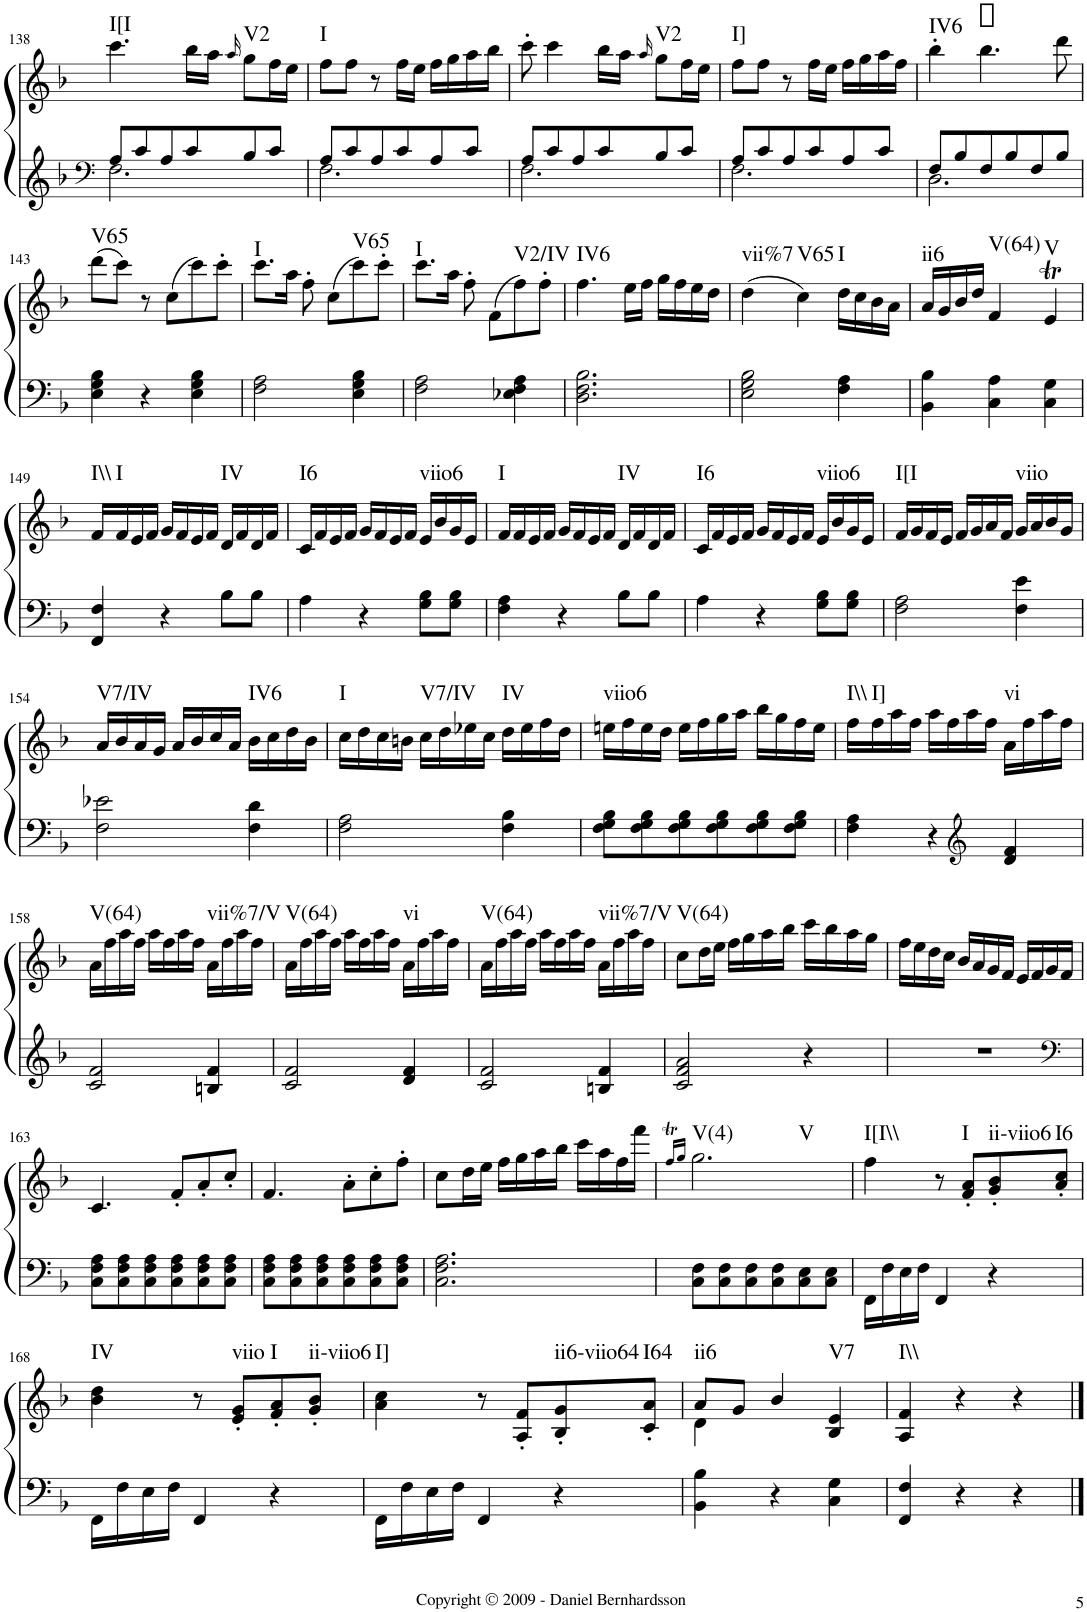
**kern	**kern	**harte
*part1	*part1	*part1
*staff2	*staff1	*
*I"Piano	*	*
*I'Pno.	*	*
!!LO:PB:g=z
*clefF4	*clefG2	*
*k[b-]	*k[b-]	*
*F:	*F:	*
*M3/4	*M3/4	*
=138	=138	=138
*^	*	*
!	!	!	!LO:H:kt=I[I
8A/L	2.F\	4.ccc\	N
8c/	.	.	.
8A/	.	.	.
8c/	.	16bb-\LL	.
.	.	16aa\JJ	.
.	.	16qaa/	.
!	!	!	!LO:H:kt=V2
8B-/	.	8gg\L	N
8c/J	.	16ff\L	.
.	.	16ee\JJ	.
=139	=139	=139	=139
!	!	!	!LO:H:kt=I
8A/L	2.F\	8ff\L	N
8c/	.	8ff\J	.
8A/	.	8r	.
8c/	.	16ff\LL	.
.	.	16ee\JJ	.
8A/	.	16ff\LL	.
.	.	16gg\	.
8c/J	.	16aa\	.
.	.	16bb-\JJ	.
=140	=140	=140	=140
8A/L	2.F\	8ccc'\	.
8c/	.	4ccc\	.
8A/	.	.	.
8c/	.	16bb-\LL	.
.	.	16aa\JJ	.
.	.	16qaa/	.
!	!	!	!LO:H:kt=V2
8B-/	.	8gg\L	N
8c/J	.	16ff\L	.
.	.	16ee\JJ	.
=141	=141	=141	=141
!	!	!	!LO:H:kt=I]
8A/L	2.F\	8ff\L	N
8c/	.	8ff\J	.
8A/	.	8r	.
8c/	.	16ff\LL	.
.	.	16ee\JJ	.
8A/	.	16ff\LL	.
.	.	16gg\	.
8c/J	.	16aa\	.
.	.	16ff\JJ	.
=142	=142	=142	=142
!	!	!	!LO:H:kt=IV6
8F/L	2.D\	4bb-'\	N
8B-/	.	.	.
8F/	.	4.bb-\	.
8B-/	.	.	.
8F/	.	.	.
8B-/J	.	8ddd\	.
*v	*v	*	*
!!LO:LB:g=z
=143	=143	=143
!	!	!LO:H:kt=V65
4E\ 4G\ 4B-\	(8ddd\L	N
.	8ccc\J)	.
4r	8r	.
.	(8cc\L	.
4E\ 4G\ 4B-\	8ccc\)	.
.	8ccc'\J	.
=144	=144	=144
!	!	!LO:H:kt=I
2F\ 2A\	8.ccc\L	N
.	16aa\Jk	.
.	8ff'\	.
.	(8cc\L	.
!	!	!LO:H:kt=V65
4E\ 4G\ 4B-\	8ccc\)	N
.	8ccc'\J	.
=145	=145	=145
!	!	!LO:H:kt=I
2F\ 2A\	8.ccc\L	N
.	16aa\Jk	.
.	8ff'\	.
.	(8f\L	.
!	!	!LO:H:kt=V2/IV
4E-X\ 4F\ 4A\	8ff\)	N
.	8ff'\J	.
=146	=146	=146
!	!	!LO:H:kt=IV6
2.D\ 2.F\ 2.B-\	4.ff\	N
.	16ee\LL	.
.	16ff\JJ	.
.	16gg\LL	.
.	16ff\	.
.	16ee\	.
.	16dd\JJ	.
=147	=147	=147
!	!	!LO:H:kt=vii%7
2E\ 2G\ 2B-\	(4dd\	N
!	!	!LO:H:kt=V65
.	4cc\)	N
!	!	!LO:H:kt=I
4F\ 4A\	16dd\LL	N
.	16cc\	.
.	16b-\	.
.	16a\JJ	.
=148	=148	=148
!	!	!LO:H:kt=ii6
4BB-\ 4B-\	16a/LL	N
.	16g/	.
.	16b-/	.
.	16dd/JJ	.
!	!	!LO:H:kt=V(64)
4C\ 4A\	4f/	N
!	!	!LO:H:kt=V
4C\ 4G\	4et/	N
!!LO:LB:g=z
=149	=149	=149
!	!	!LO:H:kt=I\\
4FF/ 4F/	16f/LL	N
!	!	!LO:H:kt=I
.	16f/	N
.	16e/	.
.	16f/JJ	.
4r	16g/LL	.
.	16f/	.
.	16e/	.
.	16f/JJ	.
!	!	!LO:H:kt=IV
8B-\L	16d/LL	N
.	16f/	.
8B-\J	16d/	.
.	16f/JJ	.
=150	=150	=150
!	!	!LO:H:kt=I6
4A\	16c/LL	N
.	16f/	.
.	16e/	.
.	16f/JJ	.
4r	16g/LL	.
.	16f/	.
.	16e/	.
.	16f/JJ	.
!	!	!LO:H:kt=viio6
8G\ 8B-\L	16e/LL	N
.	16b-/	.
8G\ 8B-\J	16g/	.
.	16e/JJ	.
=151	=151	=151
!	!	!LO:H:kt=I
4F\ 4A\	16f/LL	N
.	16f/	.
.	16e/	.
.	16f/JJ	.
4r	16g/LL	.
.	16f/	.
.	16e/	.
.	16f/JJ	.
!	!	!LO:H:kt=IV
8B-\L	16d/LL	N
.	16f/	.
8B-\J	16d/	.
.	16f/JJ	.
=152	=152	=152
!	!	!LO:H:kt=I6
4A\	16c/LL	N
.	16f/	.
.	16e/	.
.	16f/JJ	.
4r	16g/LL	.
.	16f/	.
.	16e/	.
.	16f/JJ	.
!	!	!LO:H:kt=viio6
8G\ 8B-\L	16e/LL	N
.	16b-/	.
8G\ 8B-\J	16g/	.
.	16e/JJ	.
=153	=153	=153
!	!	!LO:H:kt=I[I
2F\ 2A\	16f/LL	N
.	16g/	.
.	16f/	.
.	16e/JJ	.
.	16f/LL	.
.	16g/	.
.	16a/	.
.	16f/JJ	.
!	!	!LO:H:kt=viio
4F\ 4e\	16g/LL	N
.	16a/	.
.	16b-/	.
.	16g/JJ	.
!!LO:LB:g=z
=154	=154	=154
!	!	!LO:H:kt=V7/IV
2F\ 2e-X\	16a/LL	N
.	16b-/	.
.	16a/	.
.	16g/JJ	.
.	16a/LL	.
.	16b-/	.
.	16cc/	.
.	16a/JJ	.
!	!	!LO:H:kt=IV6
4F\ 4d\	16b-\LL	N
.	16cc\	.
.	16dd\	.
.	16b-\JJ	.
=155	=155	=155
!	!	!LO:H:kt=I
2F\ 2A\	16cc\LL	N
.	16dd\	.
.	16cc\	.
.	16bn\JJ	.
!	!	!LO:H:kt=V7/IV
.	16cc\LL	N
.	16dd\	.
.	16ee-X\	.
.	16cc\JJ	.
!	!	!LO:H:kt=IV
4F\ 4B-\	16dd\LL	N
.	16ee-\	.
.	16ff\	.
.	16dd\JJ	.
=156	=156	=156
!	!	!LO:H:kt=viio6
8F\ 8G\ 8B-\L	16een\LL	N
.	16ff\	.
8F\ 8G\ 8B-\	16ee\	.
.	16dd\JJ	.
8F\ 8G\ 8B-\	16ee\LL	.
.	16ff\	.
8F\ 8G\ 8B-\	16gg\	.
.	16aa\JJ	.
8F\ 8G\ 8B-\	16bb-\LL	.
.	16gg\	.
8F\ 8G\ 8B-\J	16ff\	.
.	16ee\JJ	.
=157	=157	=157
!	!	!LO:H:kt=I\\
4F\ 4A\	16ff\LL	N
!	!	!LO:H:kt=I]
.	16ff\	N
.	16aa\	.
.	16ff\JJ	.
4r	16aa\LL	.
.	16ff\	.
*clefG2	*	*
.	16aa\	.
.	16ff\JJ	.
!	!	!LO:H:kt=vi
4d/ 4f/	16a\LL	N
.	16ff\	.
.	16aa\	.
.	16ff\JJ	.
!!LO:LB:g=z
=158	=158	=158
!	!	!LO:H:kt=V(64)
2c/ 2f/	16a\LL	N
.	16ff\	.
.	16aa\	.
.	16ff\JJ	.
.	16aa\LL	.
.	16ff\	.
.	16aa\	.
.	16ff\JJ	.
!	!	!LO:H:kt=vii%7/V
4Bn/ 4f/	16a\LL	N
.	16ff\	.
.	16aa\	.
.	16ff\JJ	.
=159	=159	=159
!	!	!LO:H:kt=V(64)
2c/ 2f/	16a\LL	N
.	16ff\	.
.	16aa\	.
.	16ff\JJ	.
.	16aa\LL	.
.	16ff\	.
.	16aa\	.
.	16ff\JJ	.
!	!	!LO:H:kt=vi
4d/ 4f/	16a\LL	N
.	16ff\	.
.	16aa\	.
.	16ff\JJ	.
=160	=160	=160
!	!	!LO:H:kt=V(64)
2c/ 2f/	16a\LL	N
.	16ff\	.
.	16aa\	.
.	16ff\JJ	.
.	16aa\LL	.
.	16ff\	.
.	16aa\	.
.	16ff\JJ	.
!	!	!LO:H:kt=vii%7/V
4Bn/ 4f/	16a\LL	N
.	16ff\	.
.	16aa\	.
.	16ff\JJ	.
=161	=161	=161
!	!	!LO:H:kt=V(64)
2c/ 2f/ 2a/	8cc\L	N
.	16dd\L	.
.	16ee\JJ	.
.	16ff\LL	.
.	16gg\	.
.	16aa\	.
.	16bb-\JJ	.
4r	16ccc\LL	.
.	16bb-\	.
.	16aa\	.
.	16gg\JJ	.
=162	=162	=162
2.r	16ff\LL	.
.	16ee\	.
.	16dd\	.
.	16cc\JJ	.
.	16b-/LL	.
.	16a/	.
.	16g/	.
.	16f/JJ	.
.	16e/LL	.
.	16f/	.
.	16g/	.
*clefF4	*	*
.	16f/JJ	.
!!LO:LB:g=z
=163	=163	=163
8C\ 8F\ 8A\L	4.c/	.
8C\ 8F\ 8A\	.	.
8C\ 8F\ 8A\	.	.
8C\ 8F\ 8A\	8f'/L	.
8C\ 8F\ 8A\	8a'/	.
8C\ 8F\ 8A\J	8cc'/J	.
=164	=164	=164
8C\ 8F\ 8A\L	4.f/	.
8C\ 8F\ 8A\	.	.
8C\ 8F\ 8A\	.	.
8C\ 8F\ 8A\	8a'\L	.
8C\ 8F\ 8A\	8cc'\	.
8C\ 8F\ 8A\J	8ff'\J	.
=165	=165	=165
2.C\ 2.F\ 2.A\	8cc\L	.
.	16dd\L	.
.	16ee\JJ	.
.	16ff\LL	.
.	16gg\	.
.	16aa\	.
.	16bb-\JJ	.
.	16ccc\LL	.
.	16aa\	.
.	16ff\	.
.	16fff\JJ	.
=166	=166	=166
.	16qff>/LL	.
.	16qgg/JJ	.
!	!	!LO:H:n=1:kt=V(4)
!	!	!LO:H:n=2:kt=V
8C\ 8F\L	2.gg\	N N
8C\ 8F\	.	.
8C\ 8F\	.	.
8C\ 8F\	.	.
8C\ 8E\	.	.
8C\ 8E\J	.	.
=167	=167	=167
!	!	!LO:H:kt=I[I\\
16FF\LL	4ff\	N
16F\	.	.
16E\	.	.
16F\JJ	.	.
4FF/	8r	.
!	!	!LO:H:kt=I
.	8f/' 8a/'L	N
!	!	!LO:H:kt=ii-viio6
4r	8g/' 8b-/'	N
!	!	!LO:H:kt=I6
.	8a/' 8cc/'J	N
!!LO:LB:g=z
=168	=168	=168
!	!	!LO:H:kt=IV
16FF\LL	4b-\ 4dd\	N
16F\	.	.
16E\	.	.
16F\JJ	.	.
4FF/	8r	.
!	!	!LO:H:kt=viio
.	8e/' 8g/'L	N
!	!	!LO:H:kt=I
4r	8f/' 8a/'	N
!	!	!LO:H:kt=ii-viio6
.	8g/' 8b-/'J	N
=169	=169	=169
!	!	!LO:H:kt=I]
16FF\LL	4a\ 4cc\	N
16F\	.	.
16E\	.	.
16F\JJ	.	.
4FF/	8r	.
.	8A/' 8f/'L	.
!	!	!LO:H:kt=ii6-viio64
4r	8B-/' 8g/'	N
!	!	!LO:H:kt=I64
.	8c/' 8a/'J	N
=170	=170	=170
*	*^	*
!	!	!	!LO:H:kt=ii6
4BB-\ 4B-\	8a/L	4d\	N
.	8g/J	.	.
4r	4b-/	4ryy	.
!	!	!	!LO:H:kt=V7
4C\ 4G\	4B-/ 4e/	4ryy	N
=171	=171	=171	=171
!	!	!	!LO:H:kt=I\\
*	*v	*v	*
4FF/ 4F/	4A/ 4f/	N
4r	4r	.
4r	4r	.
==	==	==
*-	*-	*-
